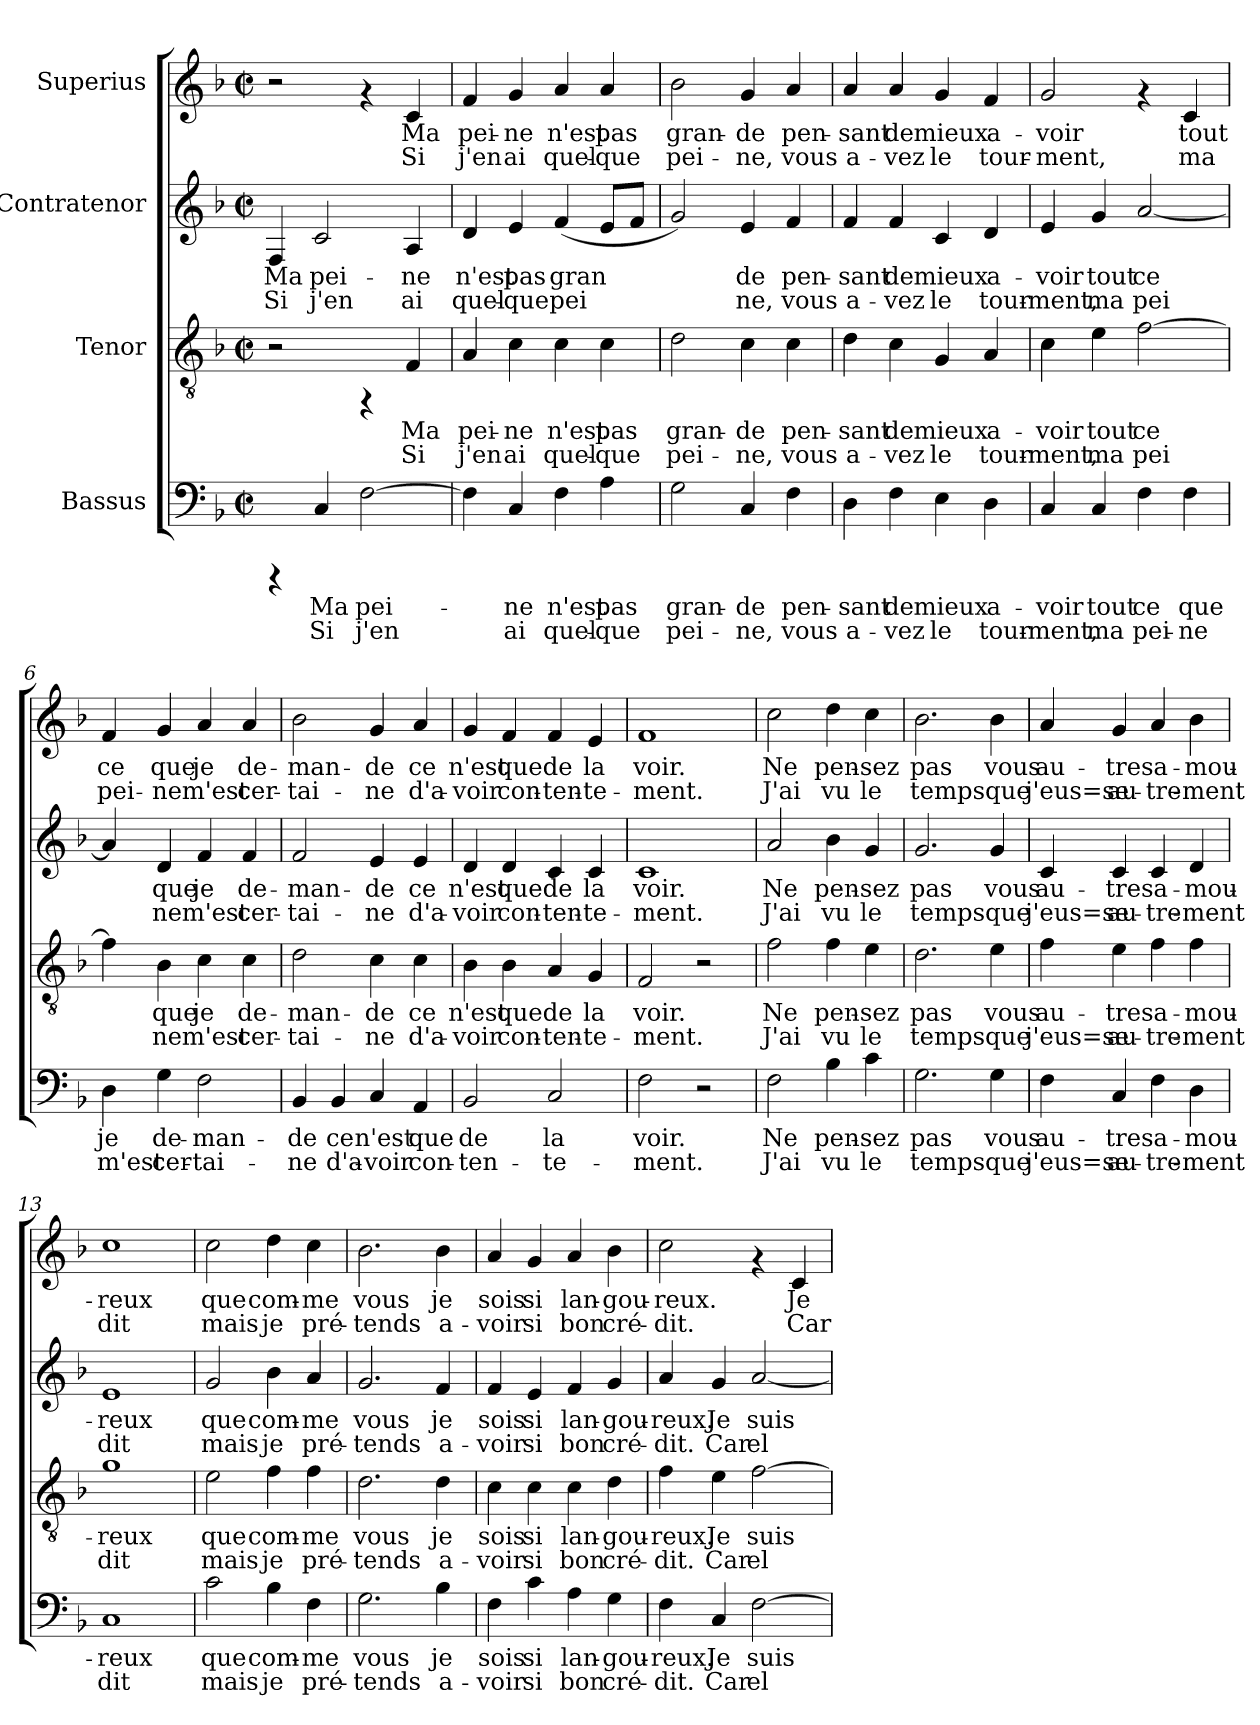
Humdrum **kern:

**kern	**text	**text	**kern	**text	**text	**kern	**text	**text	**kern	**text	**text
*part4	*part4	*part4	*part3	*part3	*part3	*part2	*part2	*part2	*part1	*part1	*part1
*staff4	*staff4	*staff4	*staff3	*staff3	*staff3	*staff2	*staff2	*staff2	*staff1	*staff1	*staff1
*I"Bassus	*	*	*I"Tenor	*	*	*I"Contratenor	*	*	*I"Superius	*	*
!!LO:PB:g=z
*stria5	*	*	*stria5	*	*	*stria5	*	*	*stria5	*	*
*clefF4	*	*	*clefGv2	*	*	*clefG2	*	*	*clefG2	*	*
*k[b-]	*	*	*k[b-]	*	*	*k[b-]	*	*	*k[b-]	*	*
*F:	*	*	*F:	*	*	*F:	*	*	*F:	*	*
*M2/2	*	*	*M2/2	*	*	*M2/2	*	*	*M2/2	*	*
*met(c|)	*	*	*met(c|)	*	*	*met(c|)	*	*	*met(c|)	*	*
=1	=1	=1	=1	=1	=1	=1	=1	=1	=1	=1	=1
!	!	!	!	!	!	!	!LO:LY:b	!LO:LY:b	!	!	!
4rCCC	.	.	2r	.	.	4F/	Ma	Si	2r	.	.
!	!LO:LY:b	!LO:LY:b	!	!	!	!	!LO:LY:b	!LO:LY:b	!	!	!
4C/	Ma	Si	.	.	.	2c/	pei-	-j'en	.	.	.
!	!LO:LY:b	!LO:LY:b	!	!	!	!	!	!	!	!	!
[>2F\	pei-	-j'en	4rFF	.	.	.	.	.	4rf	.	.
!	!	!	!	!LO:LY:b	!LO:LY:b	!	!LO:LY:b	!LO:LY:b	!	!LO:LY:b	!LO:LY:b
.	.	.	4F/	Ma	Si	4A/	ne	ai	4c/	Ma	Si
=2	=2	=2	=2	=2	=2	=2	=2	=2	=2	=2	=2
!	!LO:LY:b	!LO:LY:b	!	!LO:LY:b	!LO:LY:b	!	!LO:LY:b	!LO:LY:b	!	!LO:LY:b	!LO:LY:b
4F\]	.	.	4A/	pei-	-j'en	4d/	n'est	quel-	4f/	pei-	-j'en
!	!LO:LY:b	!LO:LY:b	!	!LO:LY:b	!LO:LY:b	!	!LO:LY:b	!LO:LY:b	!	!LO:LY:b	!LO:LY:b
4C/	ne	ai	4c\	ne	ai	4e/	-pas	que	4g/	ne	ai
!	!LO:LY:b	!LO:LY:b	!	!LO:LY:b	!LO:LY:b	!	!LO:LY:b	!LO:LY:b	!	!LO:LY:b	!LO:LY:b
4F\	n'est	quel-	4c\	n'est	quel-	(<4f/	gran-	-pei-	4a/	n'est	quel-
!	!LO:LY:b	!LO:LY:b	!	!LO:LY:b	!LO:LY:b	!	!LO:LY:b	!LO:LY:b	!	!LO:LY:b	!LO:LY:b
4A\	-pas	que	4c\	-pas	que	8e/L	--	--	4a/	-pas	que
!	!	!	!	!	!	!	!LO:LY:b	!LO:LY:b	!	!	!
.	.	.	.	.	.	8f/J	--	--	.	.	.
=3	=3	=3	=3	=3	=3	=3	=3	=3	=3	=3	=3
!	!LO:LY:b	!LO:LY:b	!	!LO:LY:b	!LO:LY:b	!	!LO:LY:b	!LO:LY:b	!	!LO:LY:b	!LO:LY:b
2G\	gran-	-pei-	2d\	gran-	-pei-	2g/)	--	-	2b-\	gran-	-pei-
!	!LO:LY:b	!LO:LY:b	!	!LO:LY:b	!LO:LY:b	!	!LO:LY:b	!LO:LY:b	!	!LO:LY:b	!LO:LY:b
4C/	-de	ne,	4c\	-de	ne,	4e/	de	ne,	4g/	-de	ne,
!	!LO:LY:b	!LO:LY:b	!	!LO:LY:b	!LO:LY:b	!	!LO:LY:b	!LO:LY:b	!	!LO:LY:b	!LO:LY:b
4F\	pen-	-vous	4c\	pen-	-vous	4f/	pen-	-vous	4a/	pen-	-vous
=4	=4	=4	=4	=4	=4	=4	=4	=4	=4	=4	=4
!	!LO:LY:b	!LO:LY:b	!	!LO:LY:b	!LO:LY:b	!	!LO:LY:b	!LO:LY:b	!	!LO:LY:b	!LO:LY:b
4D\	sant	a-	4d\	sant	a-	4f/	sant	a-	4a/	sant	a-
!	!LO:LY:b	!LO:LY:b	!	!LO:LY:b	!LO:LY:b	!	!LO:LY:b	!LO:LY:b	!	!LO:LY:b	!LO:LY:b
4F\	-de	vez	4c\	-de	vez	4f/	-de	vez	4a/	-de	vez
!	!LO:LY:b	!LO:LY:b	!	!LO:LY:b	!LO:LY:b	!	!LO:LY:b	!LO:LY:b	!	!LO:LY:b	!LO:LY:b
4E\	mieux	le	4G/	mieux	le	4c/	mieux	le	4g/	mieux	le
!	!LO:LY:b	!LO:LY:b	!	!LO:LY:b	!LO:LY:b	!	!LO:LY:b	!LO:LY:b	!	!LO:LY:b	!LO:LY:b
4D\	a-	-tour-	4A/	a-	-tour-	4d/	a-	-tour-	4f/	a-	-tour-
=5	=5	=5	=5	=5	=5	=5	=5	=5	=5	=5	=5
!	!LO:LY:b	!LO:LY:b	!	!LO:LY:b	!LO:LY:b	!	!LO:LY:b	!LO:LY:b	!	!LO:LY:b	!LO:LY:b
4C/	-voir	ment,	4c\	-voir	ment,	4e/	-voir	ment,	2g/	-voir	ment,
!	!LO:LY:b	!LO:LY:b	!	!LO:LY:b	!LO:LY:b	!	!LO:LY:b	!LO:LY:b	!	!	!
4C/	tout	ma	4e\	tout	ma	4g/	tout	ma	.	.	.
!	!LO:LY:b	!LO:LY:b	!	!LO:LY:b	!LO:LY:b	!	!LO:LY:b	!LO:LY:b	!	!	!
4F\	ce	pei-	[<2f\	ce	pei-	[<2a/	ce	pei-	4rf	.	.
!	!LO:LY:b	!LO:LY:b	!	!	!	!	!	!	!	!LO:LY:b	!LO:LY:b
4F\	-que	ne	.	.	.	.	.	.	4c/	tout	ma
!!LO:LB:g=z
=6	=6	=6	=6	=6	=6	=6	=6	=6	=6	=6	=6
!	!LO:LY:b	!LO:LY:b	!	!LO:LY:b	!LO:LY:b	!	!LO:LY:b	!LO:LY:b	!	!LO:LY:b	!LO:LY:b
4D\	je	m'est	4f\]	--	-	4a/]	--	-	4f/	ce	pei-
!	!LO:LY:b	!LO:LY:b	!	!LO:LY:b	!LO:LY:b	!	!LO:LY:b	!LO:LY:b	!	!LO:LY:b	!LO:LY:b
4G\	de-	-cer-	4B-\	que	ne	4d/	que	ne	4g/	-que	ne
!	!LO:LY:b	!LO:LY:b	!	!LO:LY:b	!LO:LY:b	!	!LO:LY:b	!LO:LY:b	!	!LO:LY:b	!LO:LY:b
2F\	-man-	-tai-	4c\	je	m'est	4f/	je	m'est	4a/	je	m'est
!	!	!	!	!LO:LY:b	!LO:LY:b	!	!LO:LY:b	!LO:LY:b	!	!LO:LY:b	!LO:LY:b
.	.	.	4c\	de-	-cer-	4f/	de-	-cer-	4a/	de-	-cer-
=7	=7	=7	=7	=7	=7	=7	=7	=7	=7	=7	=7
!	!LO:LY:b	!LO:LY:b	!	!LO:LY:b	!LO:LY:b	!	!LO:LY:b	!LO:LY:b	!	!LO:LY:b	!LO:LY:b
4BB-/	-de	ne	2d\	-man-	-tai-	2f/	-man-	-tai-	2b-\	-man-	-tai-
!	!LO:LY:b	!LO:LY:b	!	!	!	!	!	!	!	!	!
4BB-/	ce	d'a-	.	.	.	.	.	.	.	.	.
!	!LO:LY:b	!LO:LY:b	!	!LO:LY:b	!LO:LY:b	!	!LO:LY:b	!LO:LY:b	!	!LO:LY:b	!LO:LY:b
4C/	-n'est	voir	4c\	-de	ne	4e/	-de	ne	4g/	-de	ne
!	!LO:LY:b	!LO:LY:b	!	!LO:LY:b	!LO:LY:b	!	!LO:LY:b	!LO:LY:b	!	!LO:LY:b	!LO:LY:b
4AA/	que	con-	4c\	ce	d'a-	4e/	ce	d'a-	4a/	ce	d'a-
=8	=8	=8	=8	=8	=8	=8	=8	=8	=8	=8	=8
!	!LO:LY:b	!LO:LY:b	!	!LO:LY:b	!LO:LY:b	!	!LO:LY:b	!LO:LY:b	!	!LO:LY:b	!LO:LY:b
2BB-/	-de	ten-	4B-\	-n'est	voir	4d/	-n'est	voir	4g/	-n'est	voir
!	!	!	!	!LO:LY:b	!LO:LY:b	!	!LO:LY:b	!LO:LY:b	!	!LO:LY:b	!LO:LY:b
.	.	.	4B-\	que	con-	4d/	que	con-	4f/	que	con-
!	!LO:LY:b	!LO:LY:b	!	!LO:LY:b	!LO:LY:b	!	!LO:LY:b	!LO:LY:b	!	!LO:LY:b	!LO:LY:b
2C/	-la	te-	4A/	-de	ten-	4c/	-de	ten-	4f/	-de	ten-
!	!	!	!	!LO:LY:b	!LO:LY:b	!	!LO:LY:b	!LO:LY:b	!	!LO:LY:b	!LO:LY:b
.	.	.	4G/	-la	te-	4c/	-la	te-	4e/	-la	te-
=9	=9	=9	=9	=9	=9	=9	=9	=9	=9	=9	=9
!	!LO:LY:b	!LO:LY:b	!	!LO:LY:b	!LO:LY:b	!	!LO:LY:b	!LO:LY:b	!	!LO:LY:b	!LO:LY:b
2F\	-voir.	ment.	2F/	-voir.	ment.	1c	-voir.	ment.	1f	-voir.	ment.
2r	.	.	2r	.	.	.	.	.	.	.	.
=10	=10	=10	=10	=10	=10	=10	=10	=10	=10	=10	=10
!	!LO:LY:b	!LO:LY:b	!	!LO:LY:b	!LO:LY:b	!	!LO:LY:b	!LO:LY:b	!	!LO:LY:b	!LO:LY:b
2F\	Ne	J'ai	2f\	Ne	J'ai	2a/	Ne	J'ai	2cc\	Ne	J'ai
!	!LO:LY:b	!LO:LY:b	!	!LO:LY:b	!LO:LY:b	!	!LO:LY:b	!LO:LY:b	!	!LO:LY:b	!LO:LY:b
4B-\	pen-	-vu	4f\	pen-	-vu	4b-\	pen-	-vu	4dd\	pen-	-vu
!	!LO:LY:b	!LO:LY:b	!	!LO:LY:b	!LO:LY:b	!	!LO:LY:b	!LO:LY:b	!	!LO:LY:b	!LO:LY:b
4c\	sez	le	4e\	sez	le	4g/	sez	le	4cc\	sez	le
=11	=11	=11	=11	=11	=11	=11	=11	=11	=11	=11	=11
!	!LO:LY:b	!LO:LY:b	!	!LO:LY:b	!LO:LY:b	!	!LO:LY:b	!LO:LY:b	!	!LO:LY:b	!LO:LY:b
2.G\	pas	temps	2.d\	pas	temps	2.g/	pas	temps	2.b-\	pas	temps
!	!LO:LY:b	!LO:LY:b	!	!LO:LY:b	!LO:LY:b	!	!LO:LY:b	!LO:LY:b	!	!LO:LY:b	!LO:LY:b
4G\	vous	que	4e\	vous	que	4g/	vous	que	4b-\	vous	que
=12	=12	=12	=12	=12	=12	=12	=12	=12	=12	=12	=12
!	!LO:LY:b	!LO:LY:b	!	!LO:LY:b	!LO:LY:b	!	!LO:LY:b	!LO:LY:b	!	!LO:LY:b	!LO:LY:b
4F\	au-	-j'eus=se	4f\	au-	-j'eus=se	4c/	au-	-j'eus=se	4a/	au-	-j'eus=se
!	!LO:LY:b	!LO:LY:b	!	!LO:LY:b	!LO:LY:b	!	!LO:LY:b	!LO:LY:b	!	!LO:LY:b	!LO:LY:b
4C/	tres	au-	4e\	tres	au-	4c/	tres	au-	4g/	tres	au-
!	!LO:LY:b	!LO:LY:b	!	!LO:LY:b	!LO:LY:b	!	!LO:LY:b	!LO:LY:b	!	!LO:LY:b	!LO:LY:b
4F\	-a-	-tre-	4f\	-a-	-tre-	4c/	-a-	-tre-	4a/	-a-	-tre-
!	!LO:LY:b	!LO:LY:b	!	!LO:LY:b	!LO:LY:b	!	!LO:LY:b	!LO:LY:b	!	!LO:LY:b	!LO:LY:b
4D\	-mou-	-ment	4f\	-mou-	-ment	4d/	-mou-	-ment	4b-\	-mou-	-ment
!!LO:LB:g=z
=13	=13	=13	=13	=13	=13	=13	=13	=13	=13	=13	=13
!	!LO:LY:b	!LO:LY:b	!	!LO:LY:b	!LO:LY:b	!	!LO:LY:b	!LO:LY:b	!	!LO:LY:b	!LO:LY:b
1C	reux	dit	1g	reux	dit	1e	reux	dit	1cc	reux	dit
=14	=14	=14	=14	=14	=14	=14	=14	=14	=14	=14	=14
!	!LO:LY:b	!LO:LY:b	!	!LO:LY:b	!LO:LY:b	!	!LO:LY:b	!LO:LY:b	!	!LO:LY:b	!LO:LY:b
2c\	que	mais	2e\	que	mais	2g/	que	mais	2cc\	que	mais
!	!LO:LY:b	!LO:LY:b	!	!LO:LY:b	!LO:LY:b	!	!LO:LY:b	!LO:LY:b	!	!LO:LY:b	!LO:LY:b
4B-\	com-	-je	4f\	com-	-je	4b-\	com-	-je	4dd\	com-	-je
!	!LO:LY:b	!LO:LY:b	!	!LO:LY:b	!LO:LY:b	!	!LO:LY:b	!LO:LY:b	!	!LO:LY:b	!LO:LY:b
4F\	me	pré-	4f\	me	pré-	4a/	me	pré-	4cc\	me	pré-
=15	=15	=15	=15	=15	=15	=15	=15	=15	=15	=15	=15
!	!LO:LY:b	!LO:LY:b	!	!LO:LY:b	!LO:LY:b	!	!LO:LY:b	!LO:LY:b	!	!LO:LY:b	!LO:LY:b
2.G\	-vous	tends	2.d\	-vous	tends	2.g/	-vous	tends	2.b-\	-vous	tends
!	!LO:LY:b	!LO:LY:b	!	!LO:LY:b	!LO:LY:b	!	!LO:LY:b	!LO:LY:b	!	!LO:LY:b	!LO:LY:b
4B-\	je	a-	4d\	je	a-	4f/	je	a-	4b-\	je	a-
=16	=16	=16	=16	=16	=16	=16	=16	=16	=16	=16	=16
!	!LO:LY:b	!LO:LY:b	!	!LO:LY:b	!LO:LY:b	!	!LO:LY:b	!LO:LY:b	!	!LO:LY:b	!LO:LY:b
4F\	-sois	voir	4c\	-sois	voir	4f/	-sois	voir	4a/	-sois	voir
!	!LO:LY:b	!LO:LY:b	!	!LO:LY:b	!LO:LY:b	!	!LO:LY:b	!LO:LY:b	!	!LO:LY:b	!LO:LY:b
4c\	si	si	4c\	si	si	4e/	si	si	4g/	si	si
!	!LO:LY:b	!LO:LY:b	!	!LO:LY:b	!LO:LY:b	!	!LO:LY:b	!LO:LY:b	!	!LO:LY:b	!LO:LY:b
4A\	lan-	-bon	4c\	lan-	-bon	4f/	lan-	-bon	4a/	lan-	-bon
!	!LO:LY:b	!LO:LY:b	!	!LO:LY:b	!LO:LY:b	!	!LO:LY:b	!LO:LY:b	!	!LO:LY:b	!LO:LY:b
4G\	gou-	-cré-	4d\	gou-	-cré-	4g/	gou-	-cré-	4b-\	gou-	-cré-
=17	=17	=17	=17	=17	=17	=17	=17	=17	=17	=17	=17
!	!LO:LY:b	!LO:LY:b	!	!LO:LY:b	!LO:LY:b	!	!LO:LY:b	!LO:LY:b	!	!LO:LY:b	!LO:LY:b
4F\	-reux.	dit.	4f\	-reux.	dit.	4a/	-reux.	dit.	2cc\	-reux.	dit.
!	!LO:LY:b	!LO:LY:b	!	!LO:LY:b	!LO:LY:b	!	!LO:LY:b	!LO:LY:b	!	!	!
4C/	Je	Car	4e\	Je	Car	4g/	Je	Car	.	.	.
!	!LO:LY:b	!LO:LY:b	!	!LO:LY:b	!LO:LY:b	!	!LO:LY:b	!LO:LY:b	!	!	!
[>2F\	suis	el-	[>2f\	suis	el-	[<2a/	suis	el-	4rf	.	.
!	!	!	!	!	!	!	!	!	!	!LO:LY:b	!LO:LY:b
.	.	.	.	.	.	.	.	.	4c/	Je	Car
=	=	=	=	=	=	=	=	=	=	=	=
*-	*-	*-	*-	*-	*-	*-	*-	*-	*-	*-	*-
